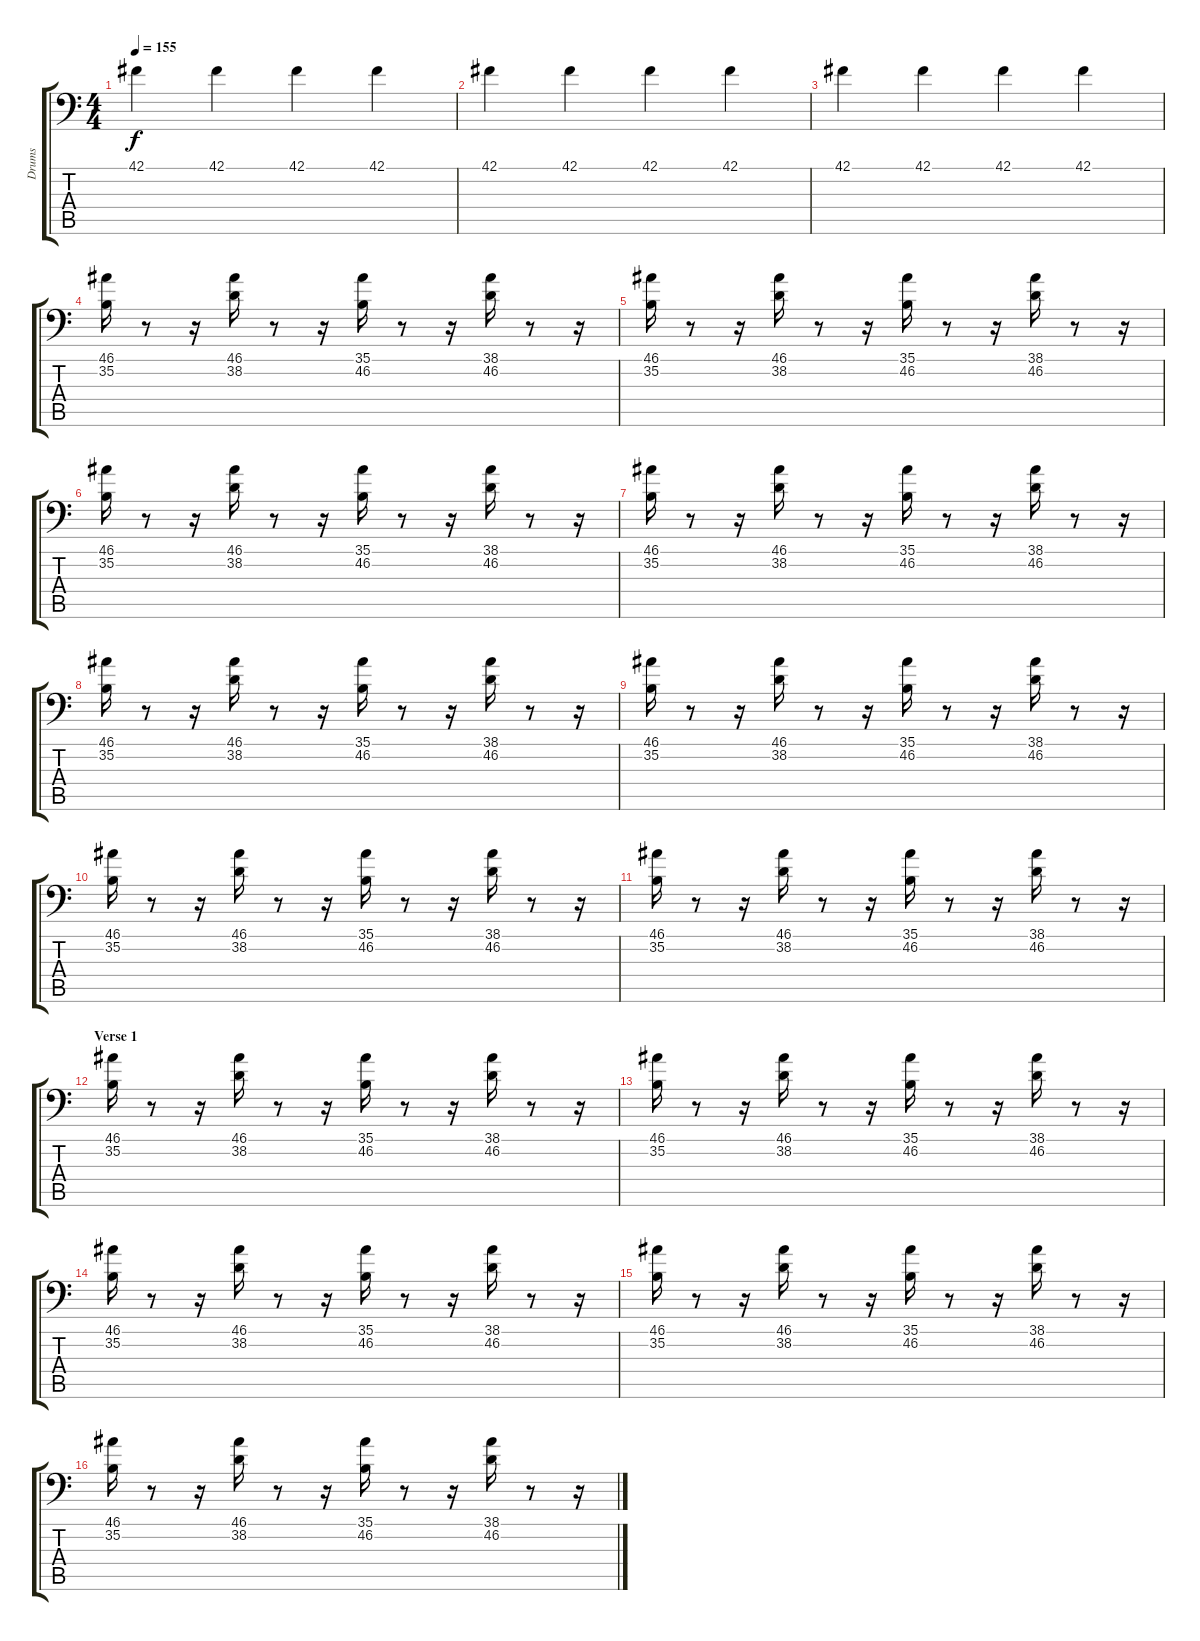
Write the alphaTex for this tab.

\track ("Drums" "Drums") {instrument acousticgrandpiano}
\staff {score tabs}
\tuning (C-1 C-1 C-1 C-1 C-1 C-1) {hide}
\ts (4 4)
\tempo 155
\clef f4
\ks c
42.1.4{dy f} 42.1.4 42.1.4 42.1.4 |
42.1.4 42.1.4 42.1.4 42.1.4 |
42.1.4 42.1.4 42.1.4 42.1.4 |
(46.1 35.2).16 r.8 r.16 (46.1 38.2).16 r.8 r.16 (35.1 46.2).16 r.8 r.16 (38.1 46.2).16 r.8 r.16 |
(46.1 35.2).16 r.8 r.16 (46.1 38.2).16 r.8 r.16 (35.1 46.2).16 r.8 r.16 (38.1 46.2).16 r.8 r.16 |
(46.1 35.2).16 r.8 r.16 (46.1 38.2).16 r.8 r.16 (35.1 46.2).16 r.8 r.16 (38.1 46.2).16 r.8 r.16 |
(46.1 35.2).16 r.8 r.16 (46.1 38.2).16 r.8 r.16 (35.1 46.2).16 r.8 r.16 (38.1 46.2).16 r.8 r.16 |
(46.1 35.2).16 r.8 r.16 (46.1 38.2).16 r.8 r.16 (35.1 46.2).16 r.8 r.16 (38.1 46.2).16 r.8 r.16 |
(46.1 35.2).16 r.8 r.16 (46.1 38.2).16 r.8 r.16 (35.1 46.2).16 r.8 r.16 (38.1 46.2).16 r.8 r.16 |
(46.1 35.2).16 r.8 r.16 (46.1 38.2).16 r.8 r.16 (35.1 46.2).16 r.8 r.16 (38.1 46.2).16 r.8 r.16 |
(46.1 35.2).16 r.8 r.16 (46.1 38.2).16 r.8 r.16 (35.1 46.2).16 r.8 r.16 (38.1 46.2).16 r.8 r.16 |
\section ("" "Verse 1")
(46.1 35.2).16 r.8 r.16 (46.1 38.2).16 r.8 r.16 (35.1 46.2).16 r.8 r.16 (38.1 46.2).16 r.8 r.16 |
(46.1 35.2).16 r.8 r.16 (46.1 38.2).16 r.8 r.16 (35.1 46.2).16 r.8 r.16 (38.1 46.2).16 r.8 r.16 |
(46.1 35.2).16 r.8 r.16 (46.1 38.2).16 r.8 r.16 (35.1 46.2).16 r.8 r.16 (38.1 46.2).16 r.8 r.16 |
(46.1 35.2).16 r.8 r.16 (46.1 38.2).16 r.8 r.16 (35.1 46.2).16 r.8 r.16 (38.1 46.2).16 r.8 r.16 |
(46.1 35.2).16 r.8 r.16 (46.1 38.2).16 r.8 r.16 (35.1 46.2).16 r.8 r.16 (38.1 46.2).16 r.8 r.16
